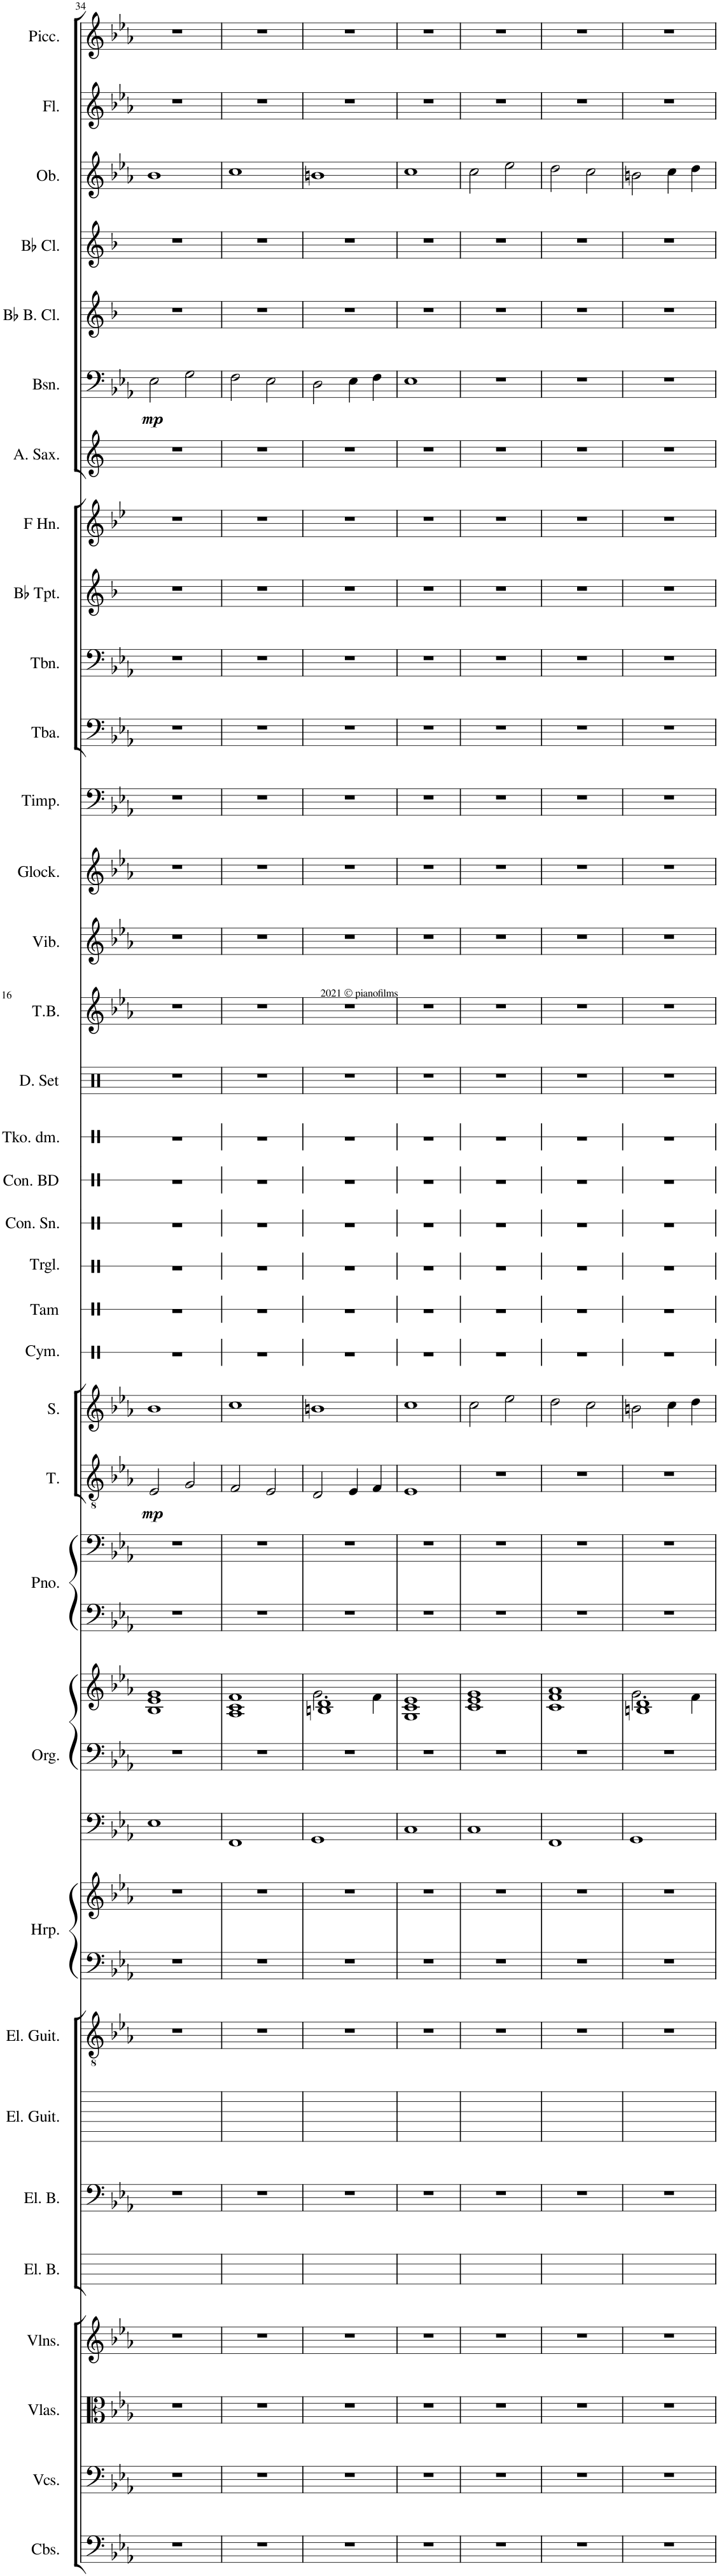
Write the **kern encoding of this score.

**kern	**kern	**kern	**kern	**kern	**kern	**kern	**kern	**kern	**kern	**kern	**kern	**kern	**kern	**kern	**kern	**dynam	**kern	**kern	**kern	**kern	**kern	**kern	**kern	**kern	**kern	**kern	**kern	**kern	**kern	**kern	**kern	**kern	**kern	**kern	**dynam	**kern	**kern	**kern	**kern	**kern
*part35	*part34	*part33	*part32	*part31	*part30	*part29	*part28	*part27	*part27	*part26	*part26	*part26	*part25	*part25	*part24	*part24	*part23	*part22	*part21	*part20	*part19	*part18	*part17	*part16	*part15	*part14	*part13	*part12	*part11	*part10	*part9	*part8	*part7	*part6	*part6	*part5	*part4	*part3	*part2	*part1
*staff39	*staff38	*staff37	*staff36	*staff35	*staff34	*staff33	*staff32	*staff31	*staff30	*staff29	*staff28	*staff27	*staff26	*staff25	*staff24	*staff24	*staff23	*staff22	*staff21	*staff20	*staff19	*staff18	*staff17	*staff16	*staff15	*staff14	*staff13	*staff12	*staff11	*staff10	*staff9	*staff8	*staff7	*staff6	*staff6	*staff5	*staff4	*staff3	*staff2	*staff1
*I"Contrabasses	*I"Violoncellos	*I"Violas	*I"Violins	*I"Electric Bass	*I"Electric Bass	*I"Electric Guitar	*I"Electric Guitar	*I"Harp	*	*I"Organ	*	*	*I"Piano	*	*I"Tenor	*	*I"Soprano	*I"Cymbal	*I"Tam-Tam	*I"Triangle	*I"Concert Snare Drum	*I"Concert Bass Drum	*I"Taiko Drum	*I"Drumset	*I"Tubular Bells	*I"Vibraphone	*I"Glockenspiel	*I"Timpani	*I"Tuba	*I"Trombone	*I"Bb Trumpet	*I"Horn in F	*I"Alto Saxophone	*I"Bassoon	*	*I"Bb Bass Clarinet	*I"Bb Clarinet	*I"Oboe	*I"Flute	*I"Piccolo
*I'Cbs.	*I'Vcs.	*I'Vlas.	*I'Vlns.	*I'El. B.	*I'El. B.	*I'El. Guit.	*I'El. Guit.	*I'Hrp.	*	*I'Org.	*	*	*I'Pno.	*	*I'T.	*	*I'S.	*I'Cym.	*I'Tam	*I'Trgl.	*I'Con. Sn.	*I'Con. BD	*I'Tko. dm.	*I'D. Set	*I'T.B.	*I'Vib.	*I'Glock.	*I'Timp.	*I'Tba.	*I'Tbn.	*I'Bb Tpt.	*	*I'A. Sax.	*I'Bsn.	*	*I'Bb B. Cl.	*I'Bb Cl.	*I'Ob.	*I'Fl.	*I'Picc.
!!LO:PB:g=z
*clefF4	*clefF4	*clefC3	*clefG2	*	*clefF4	*	*clefGv2	*clefF4	*clefG2	*clefF4	*clefF4	*clefG2	*clefF4	*clefF4	*clefGv2	*	*clefG2	*clefX	*clefX	*clefX	*clefX	*clefX	*clefX	*clefX	*clefG2	*clefG2	*clefG2	*clefF4	*clefF4	*clefF4	*clefG2	*clefG2	*clefG2	*clefF4	*	*clefG2	*clefG2	*clefG2	*clefG2	*clefG2
*Trd7c12	*	*	*	*Trd7c12	*Trd7c12	*	*	*	*	*	*	*	*	*	*	*	*	*	*	*	*	*	*	*	*	*	*Trd-14c-24	*	*	*	*Trd1c2	*Trd4c7	*Trd5c9	*	*	*Trd8c14	*Trd1c2	*	*	*Trd-7c-12
*k[b-e-a-]	*k[b-e-a-]	*k[b-e-a-]	*k[b-e-a-]	*k[b-e-a-]	*k[b-e-a-]	*k[b-e-a-]	*k[b-e-a-]	*k[b-e-a-]	*k[b-e-a-]	*k[b-e-a-]	*k[b-e-a-]	*k[b-e-a-]	*k[b-e-a-]	*k[b-e-a-]	*k[b-e-a-]	*	*k[b-e-a-]	*k[]	*k[]	*k[]	*k[]	*k[]	*k[]	*k[]	*k[b-e-a-]	*k[b-e-a-]	*k[b-e-a-]	*k[b-e-a-]	*k[b-e-a-]	*k[b-e-a-]	*k[b-]	*k[b-e-]	*k[]	*k[b-e-a-]	*	*k[b-]	*k[b-]	*k[b-e-a-]	*k[b-e-a-]	*k[b-e-a-]
*M4/4	*M4/4	*M4/4	*M4/4	*M4/4	*M4/4	*M4/4	*M4/4	*M4/4	*M4/4	*M4/4	*M4/4	*M4/4	*M4/4	*M4/4	*M4/4	*	*M4/4	*M4/4	*M4/4	*M4/4	*M4/4	*M4/4	*M4/4	*M4/4	*M4/4	*M4/4	*M4/4	*M4/4	*M4/4	*M4/4	*M4/4	*M4/4	*M4/4	*M4/4	*	*M4/4	*M4/4	*M4/4	*M4/4	*M4/4
=34	=34	=34	=34	=34	=34	=34	=34	=34	=34	=34	=34	=34	=34	=34	=34	=34	=34	=34	=34	=34	=34	=34	=34	=34	=34	=34	=34	=34	=34	=34	=34	=34	=34	=34	=34	=34	=34	=34	=34	=34
!	!	!	!	!	!	!	!	!	!	!	!	!	!	!	!	!LO:DY:b	!	!	!	!	!	!	!	!	!	!	!	!	!	!	!	!	!	!	!LO:DY:b	!	!	!	!	!
1r	1r	1r	1r	1r	1r	1r	1r	1r	1r	1E-	1r	1B- 1e- 1g	1r	1r	2E-/	mp	1b-	1r	1r	1r	1r	1r	1r	1r	1r	1r	1r	1r	1r	1r	1r	1r	1r	2E-\	mp	1r	1r	1b-	1r	1r
.	.	.	.	.	.	.	.	.	.	.	.	.	.	.	2G/	.	.	.	.	.	.	.	.	.	.	.	.	.	.	.	.	.	.	2G\	.	.	.	.	.	.
=35	=35	=35	=35	=35	=35	=35	=35	=35	=35	=35	=35	=35	=35	=35	=35	=35	=35	=35	=35	=35	=35	=35	=35	=35	=35	=35	=35	=35	=35	=35	=35	=35	=35	=35	=35	=35	=35	=35	=35	=35
1r	1r	1r	1r	1r	1r	1r	1r	1r	1r	1FF	1r	1A- 1c 1f	1r	1r	2F/	.	1cc	1r	1r	1r	1r	1r	1r	1r	1r	1r	1r	1r	1r	1r	1r	1r	1r	2F\	.	1r	1r	1cc	1r	1r
.	.	.	.	.	.	.	.	.	.	.	.	.	.	.	2E-/	.	.	.	.	.	.	.	.	.	.	.	.	.	.	.	.	.	.	2E-\	.	.	.	.	.	.
=36	=36	=36	=36	=36	=36	=36	=36	=36	=36	=36	=36	=36	=36	=36	=36	=36	=36	=36	=36	=36	=36	=36	=36	=36	=36	=36	=36	=36	=36	=36	=36	=36	=36	=36	=36	=36	=36	=36	=36	=36
*	*	*	*	*	*	*	*	*	*	*	*	*^	*	*	*	*	*	*	*	*	*	*	*	*	*	*	*	*	*	*	*	*	*	*	*	*	*	*	*	*
1r	1r	1r	1r	1r	1r	1r	1r	1r	1r	1GG	1r	1Bn 1d	2.g\	1r	1r	2D/	.	1bn	1r	1r	1r	1r	1r	1r	1r	1r	1r	1r	1r	1r	1r	1r	1r	1r	2D\	.	1r	1r	1bn	1r	1r
.	.	.	.	.	.	.	.	.	.	.	.	.	.	.	.	4E-/	.	.	.	.	.	.	.	.	.	.	.	.	.	.	.	.	.	.	4E-\	.	.	.	.	.	.
.	.	.	.	.	.	.	.	.	.	.	.	.	4f\	.	.	4F/	.	.	.	.	.	.	.	.	.	.	.	.	.	.	.	.	.	.	4F\	.	.	.	.	.	.
*	*	*	*	*	*	*	*	*	*	*	*	*v	*v	*	*	*	*	*	*	*	*	*	*	*	*	*	*	*	*	*	*	*	*	*	*	*	*	*	*	*	*
=37	=37	=37	=37	=37	=37	=37	=37	=37	=37	=37	=37	=37	=37	=37	=37	=37	=37	=37	=37	=37	=37	=37	=37	=37	=37	=37	=37	=37	=37	=37	=37	=37	=37	=37	=37	=37	=37	=37	=37	=37
1r	1r	1r	1r	1r	1r	1r	1r	1r	1r	1C	1r	1G 1c 1e-	1r	1r	1E-	.	1cc	1r	1r	1r	1r	1r	1r	1r	1r	1r	1r	1r	1r	1r	1r	1r	1r	1E-	.	1r	1r	1cc	1r	1r
=38	=38	=38	=38	=38	=38	=38	=38	=38	=38	=38	=38	=38	=38	=38	=38	=38	=38	=38	=38	=38	=38	=38	=38	=38	=38	=38	=38	=38	=38	=38	=38	=38	=38	=38	=38	=38	=38	=38	=38	=38
1r	1r	1r	1r	1r	1r	1r	1r	1r	1r	1C	1r	1c 1e- 1g	1r	1r	1r	.	2cc\	1r	1r	1r	1r	1r	1r	1r	1r	1r	1r	1r	1r	1r	1r	1r	1r	1r	.	1r	1r	2cc\	1r	1r
.	.	.	.	.	.	.	.	.	.	.	.	.	.	.	.	.	2ee-\	.	.	.	.	.	.	.	.	.	.	.	.	.	.	.	.	.	.	.	.	2ee-\	.	.
=39	=39	=39	=39	=39	=39	=39	=39	=39	=39	=39	=39	=39	=39	=39	=39	=39	=39	=39	=39	=39	=39	=39	=39	=39	=39	=39	=39	=39	=39	=39	=39	=39	=39	=39	=39	=39	=39	=39	=39	=39
1r	1r	1r	1r	1r	1r	1r	1r	1r	1r	1FF	1r	1c 1f 1a-	1r	1r	1r	.	2dd\	1r	1r	1r	1r	1r	1r	1r	1r	1r	1r	1r	1r	1r	1r	1r	1r	1r	.	1r	1r	2dd\	1r	1r
.	.	.	.	.	.	.	.	.	.	.	.	.	.	.	.	.	2cc\	.	.	.	.	.	.	.	.	.	.	.	.	.	.	.	.	.	.	.	.	2cc\	.	.
=40	=40	=40	=40	=40	=40	=40	=40	=40	=40	=40	=40	=40	=40	=40	=40	=40	=40	=40	=40	=40	=40	=40	=40	=40	=40	=40	=40	=40	=40	=40	=40	=40	=40	=40	=40	=40	=40	=40	=40	=40
*	*	*	*	*	*	*	*	*	*	*	*	*^	*	*	*	*	*	*	*	*	*	*	*	*	*	*	*	*	*	*	*	*	*	*	*	*	*	*	*	*
1r	1r	1r	1r	1r	1r	1r	1r	1r	1r	1GG	1r	1Bn 1d	2.g\	1r	1r	1r	.	2bn\	1r	1r	1r	1r	1r	1r	1r	1r	1r	1r	1r	1r	1r	1r	1r	1r	1r	.	1r	1r	2bn\	1r	1r
.	.	.	.	.	.	.	.	.	.	.	.	.	.	.	.	.	.	4cc\	.	.	.	.	.	.	.	.	.	.	.	.	.	.	.	.	.	.	.	.	4cc\	.	.
.	.	.	.	.	.	.	.	.	.	.	.	.	4f\	.	.	.	.	4dd\	.	.	.	.	.	.	.	.	.	.	.	.	.	.	.	.	.	.	.	.	4dd\	.	.
*	*	*	*	*	*	*	*	*	*	*	*	*v	*v	*	*	*	*	*	*	*	*	*	*	*	*	*	*	*	*	*	*	*	*	*	*	*	*	*	*	*	*
=	=	=	=	=	=	=	=	=	=	=	=	=	=	=	=	=	=	=	=	=	=	=	=	=	=	=	=	=	=	=	=	=	=	=	=	=	=	=	=	=
*-	*-	*-	*-	*-	*-	*-	*-	*-	*-	*-	*-	*-	*-	*-	*-	*-	*-	*-	*-	*-	*-	*-	*-	*-	*-	*-	*-	*-	*-	*-	*-	*-	*-	*-	*-	*-	*-	*-	*-	*-
